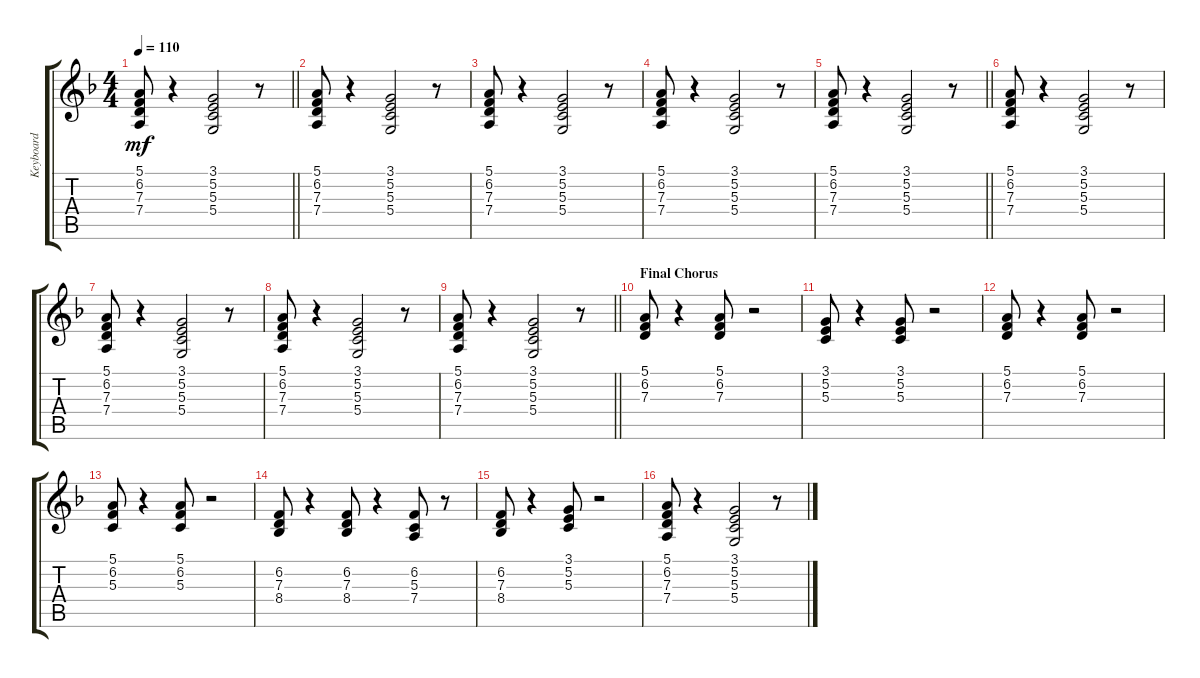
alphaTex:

\track ("Keyboard" "Keyboard") {instrument electricpiano2}
\staff {score tabs}
\tuning (E4 B3 G3 D3 A2 E2) {hide}
\ts (4 4)
\tempo 110
\clef g2
\barLineRight lightlight
\ks dminor
(5.1 6.2 7.3 7.4).8{dy mf} r.4 (3.1 5.2 5.3 5.4).2 r.8 |
(5.1 6.2 7.3 7.4).8 r.4 (3.1 5.2 5.3 5.4).2 r.8 |
(5.1 6.2 7.3 7.4).8 r.4 (3.1 5.2 5.3 5.4).2 r.8 |
(5.1 6.2 7.3 7.4).8 r.4 (3.1 5.2 5.3 5.4).2 r.8 |
\barLineRight lightlight
(5.1 6.2 7.3 7.4).8 r.4 (3.1 5.2 5.3 5.4).2 r.8 |
(5.1 6.2 7.3 7.4).8 r.4 (3.1 5.2 5.3 5.4).2 r.8 |
(5.1 6.2 7.3 7.4).8 r.4 (3.1 5.2 5.3 5.4).2 r.8 |
(5.1 6.2 7.3 7.4).8 r.4 (3.1 5.2 5.3 5.4).2 r.8 |
\barLineRight lightlight
(5.1 6.2 7.3 7.4).8 r.4 (3.1 5.2 5.3 5.4).2 r.8 |
\section ("" "Final Chorus")
(5.1 6.2 7.3).8 r.4 (5.1 6.2 7.3).8 r.2 |
(3.1 5.2 5.3).8 r.4 (3.1 5.2 5.3).8 r.2 |
(5.1 6.2 7.3).8 r.4 (5.1 6.2 7.3).8 r.2 |
(5.1 6.2 5.3).8 r.4 (5.1 6.2 5.3).8 r.2 |
(6.2 7.3 8.4).8 r.4 (6.2 7.3 8.4).8 r.4 (6.2 5.3 7.4).8 r.8 |
(6.2 7.3 8.4).8 r.4 (3.1 5.2 5.3).8 r.2 |
(5.1 6.2 7.3 7.4).8 r.4 (3.1 5.2 5.3 5.4).2 r.8
